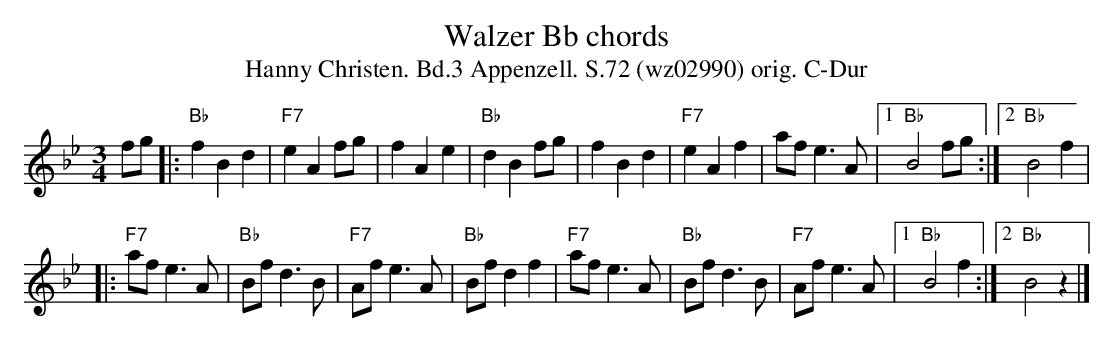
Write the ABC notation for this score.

X:1
T:Walzer Bb chords
T:Hanny Christen. Bd.3 Appenzell. S.72 (wz02990) orig. C-Dur
M:3/4
L:1/8
K:Bbmaj%%MIDI gchordon
fg |: "Bb"f2 B2 d2 | "F7"e2 A2 fg | f2 A2 e2 | "Bb"d2 B2 fg | f2 B2 d2 | "F7"e2 A2 f2 | af e3 A |1 "Bb"B4 fg :|2 "Bb"B4 f2 |
|: "F7"af e3 A | "Bb"Bf d3 B | "F7"Af e3 A | "Bb"Bf d2 f2 | "F7"af e3 A | "Bb"Bf d3 B | "F7"Af e3 A |1 "Bb"B4 f2 :|2 "Bb"B4 z2 |]
